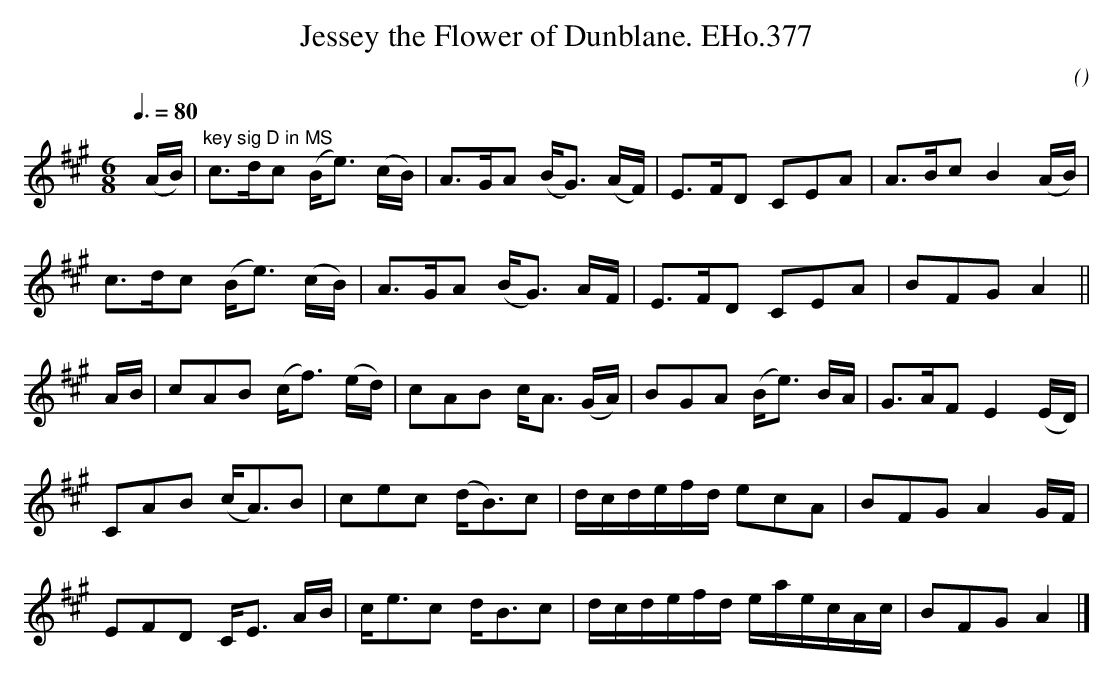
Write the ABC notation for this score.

X:1
T:Jessey the Flower of Dunblane. EHo.377
M:6/8
L:1/8
Q:3/8=80
C:
O:
K:A
y(A/B/) | "key sig D in MS"c>dc (B<e) (c/B/) | A>GA (B<G) (A/F/) | E>FD CEA | A>Bc B2 (A/B/) |
c>dc (B<e) (c/B/) | A>GA (B<G) A/F/ | E>FD CEA | BFG A2 ||
A/B/ | cAB (c<f) (e/d/) | cAB c<A (G/A/) | BGA (B<e) B/A/ | G>AF E2 (E/D/) |
CAB (c<A)B | cec (d<B)c | d/c/d/e/f/d/ ecA | BFG A2G/F/ |
EFD C<E A/B/ | c<ec d<Bc | d/c/d/e/f/d/ e/a/e/c/A/c/ | BFG A2 |]
